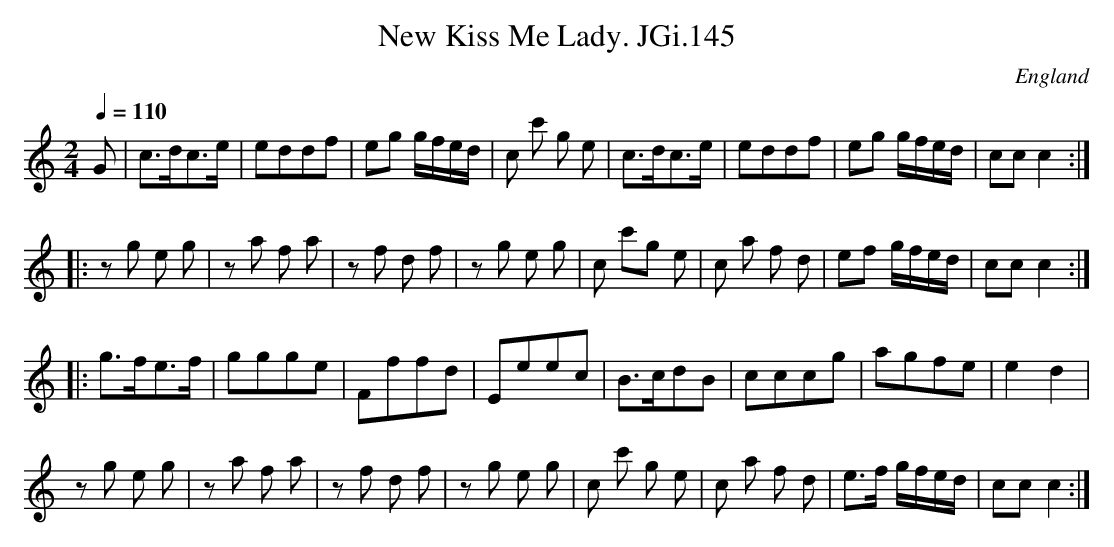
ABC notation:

X:1
T:New Kiss Me Lady. JGi.145
M:2/4
L:1/8
Q:1/4=110
O:England
notC:'Raisin Band'
K:C major
G|c>dc>e|eddf|eg g/f/e/d/|c c' g e|c>dc>e|eddf|eg g/f/e/d/|ccc2:|
|:zg e g|za f a|zf d f |zg e g|c c'g e |c a f d|ef g/f/e/d/|ccc2:|
|:g>fe>f|ggge|Fffd|Eeec|B>cdB|cccg|agfe|e2d2|
zg e g|za f a|zf d f|zg e g|c c' g e |c a f d|e>f g/f/e/d/|ccc2:|
